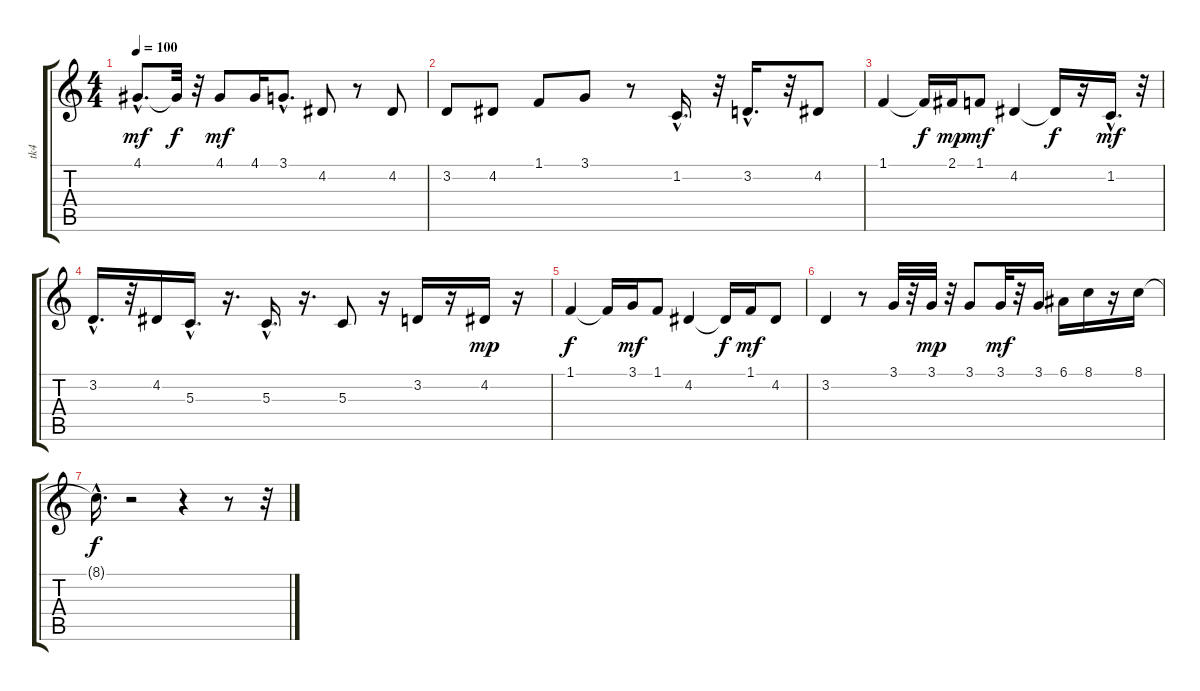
\track ("tk4" "tk4") {instrument acousticgrandpiano}
\staff {score tabs}
\tuning (E4 B3 G3 D3 A2 E2) {hide}
\ts (4 4)
\tempo 100
\clef g2
\ks c
4.1{hac}.8{d dy mf} 4.1{t}.32{dy f} r.32 4.1.8{dy mf} 4.1.16 3.1{hac}.8{d} 4.2.8 r.8 4.2.8 |
3.2.8 4.2.8 1.1.8 3.1.8 r.8 1.2{hac}.16{d} r.32 3.2{hac}.16{d} r.32 4.2.8 |
1.1.4 1.1{t}.16{dy f} 2.1.16{dy mp} 1.1.8{dy mf} 4.2.4 4.2{t}.16{dy f} r.16 1.2{hac}.16{d dy mf} r.32 |
3.2{hac}.16{d} r.32 4.2.16 5.3{hac}.16{d} r.16{d} 5.3{hac}.16{d} r.16{d} 5.3.8 r.16 3.2.16 r.16 4.2.16{dy mp} r.16 |
1.1.4{dy f} 1.1{t}.16 3.1.16{dy mf} 1.1.8 4.2.4 4.2{t}.16{dy f} 1.1.16{dy mf} 4.2.8 |
3.2.4 r.8 3.1.32 r.32 3.1.32{dy mp} r.32 3.1.8 3.1.32{dy mf} r.32 3.1.16 6.1.16 8.1.16 r.16 8.1.16 |
8.1{hac t}.16{d dy f} r.2 r.4 r.8 r.32
